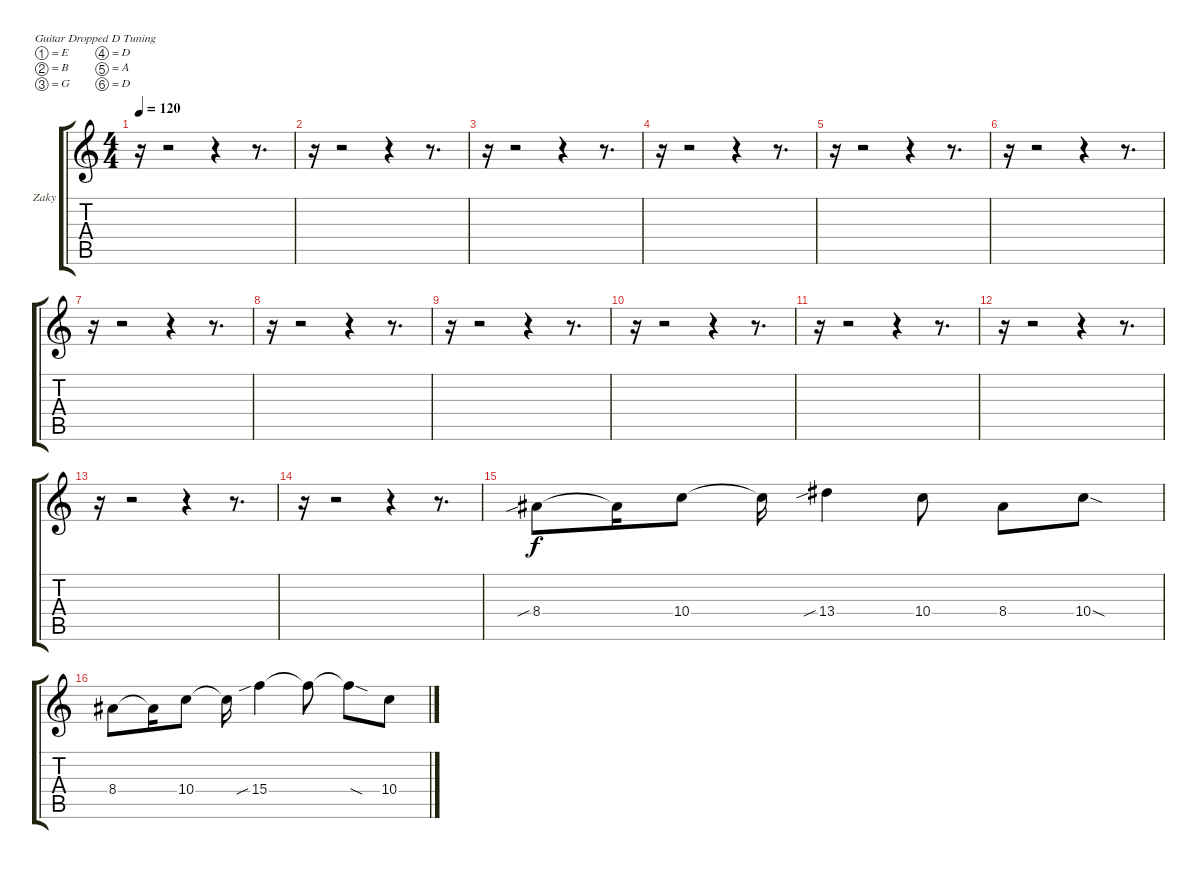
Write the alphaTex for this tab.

\defaultSystemsLayout 4
\bracketExtendMode groupsimilarinstruments
\firstSystemTrackNameOrientation horizontal
\otherSystemsTrackNameOrientation horizontal
\track ("Zacky vengance" "Zaky") {instrument electricguitarclean}
\staff {score tabs}
\tuning (E4 B3 G3 D3 A2 D2)
\ts (4 4)
\tempo 120
\clef g2
\ks c
r.16{dy mf} r.2 r.4 r.8{d} |
r.16 r.2 r.4 r.8{d} |
r.16 r.2 r.4 r.8{d} |
r.16 r.2 r.4 r.8{d} |
r.16 r.2 r.4 r.8{d} |
r.16 r.2 r.4 r.8{d} |
r.16 r.2 r.4 r.8{d} |
r.16 r.2 r.4 r.8{d} |
r.16 r.2 r.4 r.8{d} |
r.16 r.2 r.4 r.8{d} |
r.16 r.2 r.4 r.8{d} |
r.16 r.2 r.4 r.8{d} |
r.16 r.2 r.4 r.8{d} |
r.16 r.2 r.4 r.8{d} |
8.4{sib}.8{dy f} 8.4{t}.16 10.4.8 10.4{t}.16 13.4{sib}.4 10.4.8 8.4.8 10.4{sod}.8 |
8.4.8 8.4{t}.16 10.4.8 10.4{t}.16 15.4{sib}.4 15.4{t}.8 15.4{sod t}.8 10.4.8
